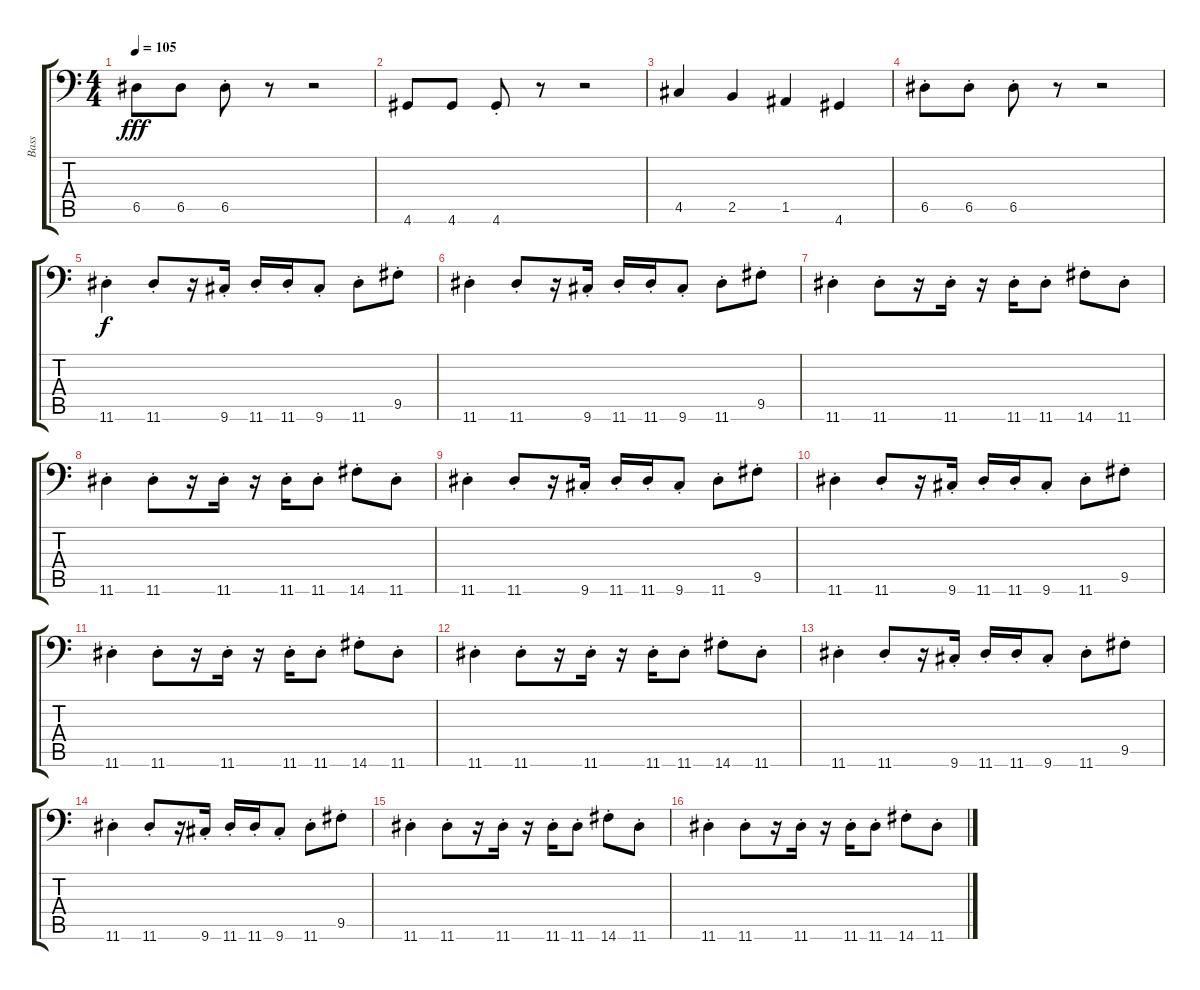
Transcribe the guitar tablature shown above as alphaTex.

\track ("Bass" "Bass") {instrument synthbass1}
\staff {score tabs}
\tuning (E3 B2 G2 D2 A1 E1) {hide}
\ts (4 4)
\tempo 105
\clef f4
\ks c
6.5.8{dy fff} 6.5.8 6.5{st}.8 r.8 r.2 |
4.6.8 4.6.8 4.6{st}.8 r.8 r.2 |
4.5.4 2.5.4 1.5.4 4.6.4 |
6.5{st}.8 6.5{st}.8 6.5{st}.8 r.8 r.2 |
11.6{st}.4{dy f} 11.6{st}.8 r.16 9.6{st}.16 11.6{st}.16 11.6{st}.16 9.6{st}.8 11.6{st}.8 9.5{st}.8 |
11.6{st}.4 11.6{st}.8 r.16 9.6{st}.16 11.6{st}.16 11.6{st}.16 9.6{st}.8 11.6{st}.8 9.5{st}.8 |
11.6{st}.4 11.6{st}.8 r.16 11.6{st}.16 r.16 11.6{st}.16 11.6{st}.8 14.6{st}.8 11.6{st}.8 |
11.6{st}.4 11.6{st}.8 r.16 11.6{st}.16 r.16 11.6{st}.16 11.6{st}.8 14.6{st}.8 11.6{st}.8 |
11.6{st}.4 11.6{st}.8 r.16 9.6{st}.16 11.6{st}.16 11.6{st}.16 9.6{st}.8 11.6{st}.8 9.5{st}.8 |
11.6{st}.4 11.6{st}.8 r.16 9.6{st}.16 11.6{st}.16 11.6{st}.16 9.6{st}.8 11.6{st}.8 9.5{st}.8 |
11.6{st}.4 11.6{st}.8 r.16 11.6{st}.16 r.16 11.6{st}.16 11.6{st}.8 14.6{st}.8 11.6{st}.8 |
11.6{st}.4 11.6{st}.8 r.16 11.6{st}.16 r.16 11.6{st}.16 11.6{st}.8 14.6{st}.8 11.6{st}.8 |
11.6{st}.4 11.6{st}.8 r.16 9.6{st}.16 11.6{st}.16 11.6{st}.16 9.6{st}.8 11.6{st}.8 9.5{st}.8 |
11.6{st}.4 11.6{st}.8 r.16 9.6{st}.16 11.6{st}.16 11.6{st}.16 9.6{st}.8 11.6{st}.8 9.5{st}.8 |
11.6{st}.4 11.6{st}.8 r.16 11.6{st}.16 r.16 11.6{st}.16 11.6{st}.8 14.6{st}.8 11.6{st}.8 |
11.6{st}.4 11.6{st}.8 r.16 11.6{st}.16 r.16 11.6{st}.16 11.6{st}.8 14.6{st}.8 11.6{st}.8
